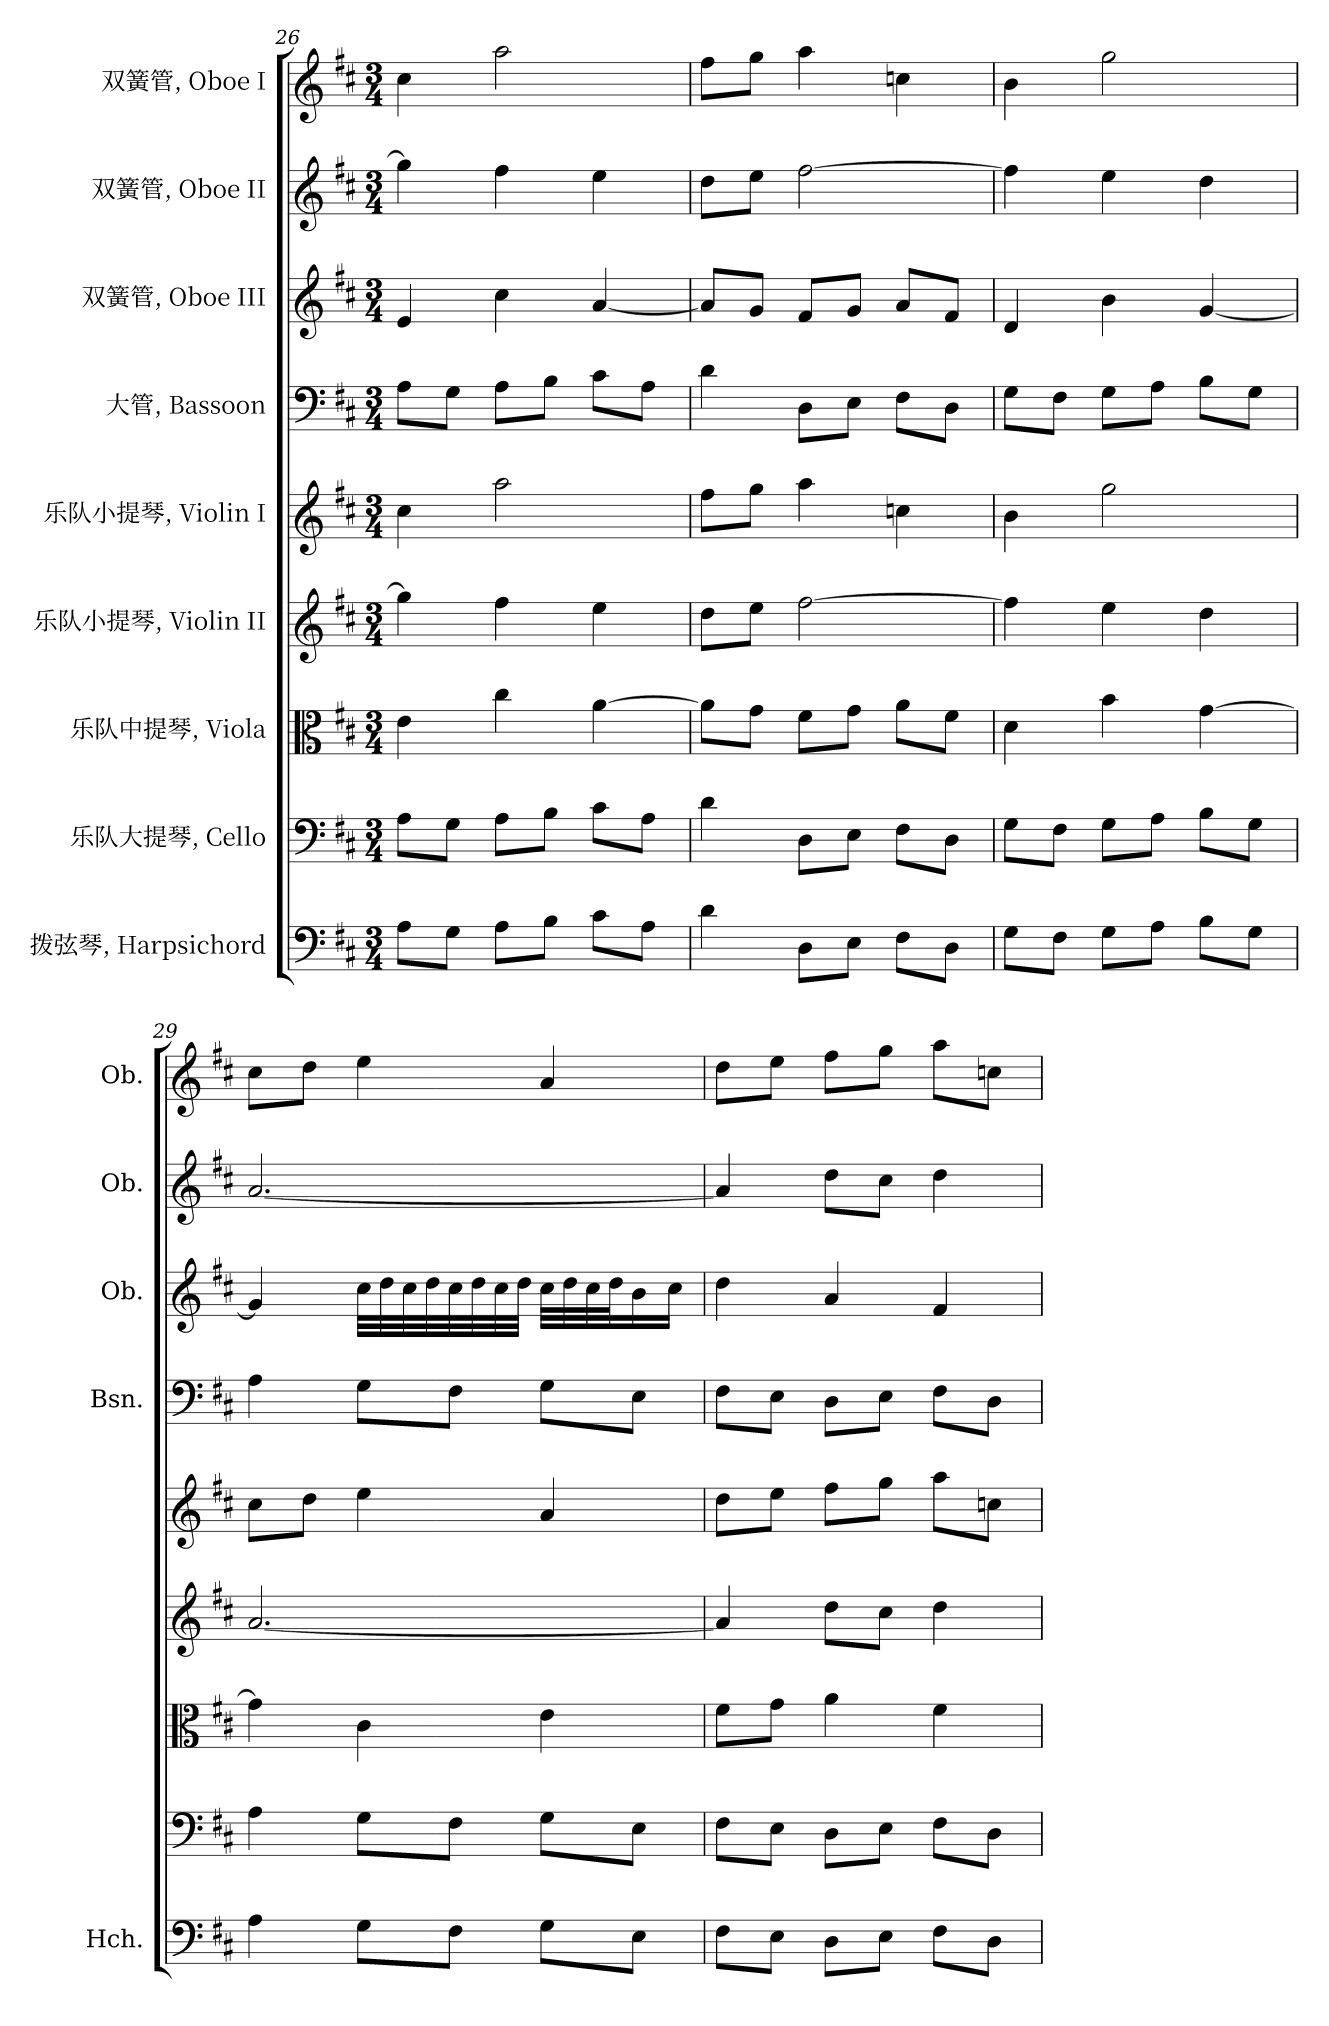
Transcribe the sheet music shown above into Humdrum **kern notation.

**kern	**kern	**kern	**kern	**kern	**kern	**kern	**kern	**kern
*part9	*part8	*part7	*part6	*part5	*part4	*part3	*part2	*part1
*staff9	*staff8	*staff7	*staff6	*staff5	*staff4	*staff3	*staff2	*staff1
*I"拨弦琴, Harpsichord	*I"乐队大提琴, Cello	*I"乐队中提琴, Viola	*I"乐队小提琴, Violin II	*I"乐队小提琴, Violin I	*I"大管, Bassoon	*I"双簧管, Oboe III	*I"双簧管, Oboe II	*I"双簧管, Oboe I
*I'Hch.	*	*	*	*	*I'Bsn.	*I'Ob.	*I'Ob.	*I'Ob.
!!LO:PB:g=z
*clefF4	*clefF4	*clefC3	*clefG2	*clefG2	*clefF4	*clefG2	*clefG2	*clefG2
*k[f#c#]	*k[f#c#]	*k[f#c#]	*k[f#c#]	*k[f#c#]	*k[f#c#]	*k[f#c#]	*k[f#c#]	*k[f#c#]
*M3/4	*M3/4	*M3/4	*M3/4	*M3/4	*M3/4	*M3/4	*M3/4	*M3/4
=26	=26	=26	=26	=26	=26	=26	=26	=26
8A\L	8A\L	4e\	4gg\]	4cc#\	8A\L	4e/	4gg\]	4cc#\
8G\J	8G\J	.	.	.	8G\J	.	.	.
8A\L	8A\L	4cc#\	4ff#\	2aa\	8A\L	4cc#\	4ff#\	2aa\
8B\J	8B\J	.	.	.	8B\J	.	.	.
8c#\L	8c#\L	[4a\	4ee\	.	8c#\L	[4a/	4ee\	.
8A\J	8A\J	.	.	.	8A\J	.	.	.
=27	=27	=27	=27	=27	=27	=27	=27	=27
4d\	4d\	8a\L]	8dd\L	8ff#\L	4d\	8a/L]	8dd\L	8ff#\L
.	.	8g\J	8ee\J	8gg\J	.	8g/J	8ee\J	8gg\J
8D\L	8D\L	8f#\L	[2ff#\	4aa\	8D\L	8f#/L	[2ff#\	4aa\
8E\J	8E\J	8g\J	.	.	8E\J	8g/J	.	.
8F#\L	8F#\L	8a\L	.	4ccn\	8F#\L	8a/L	.	4ccn\
8D\J	8D\J	8f#\J	.	.	8D\J	8f#/J	.	.
=28	=28	=28	=28	=28	=28	=28	=28	=28
8G\L	8G\L	4d\	4ff#\]	4b\	8G\L	4d/	4ff#\]	4b\
8F#\J	8F#\J	.	.	.	8F#\J	.	.	.
8G\L	8G\L	4b\	4ee\	2gg\	8G\L	4b\	4ee\	2gg\
8A\J	8A\J	.	.	.	8A\J	.	.	.
8B\L	8B\L	[4g\	4dd\	.	8B\L	[4g/	4dd\	.
8G\J	8G\J	.	.	.	8G\J	.	.	.
=29	=29	=29	=29	=29	=29	=29	=29	=29
4A\	4A\	4g\]	[2.a/	8cc#\L	4A\	4g/]	[2.a/	8cc#\L
.	.	.	.	8dd\J	.	.	.	8dd\J
8G\L	8G\L	4c#\	.	4ee\	8G\L	32cc#\LLL	.	4ee\
.	.	.	.	.	.	32dd\	.	.
.	.	.	.	.	.	32cc#\	.	.
.	.	.	.	.	.	32dd\	.	.
8F#\J	8F#\J	.	.	.	8F#\J	32cc#\	.	.
.	.	.	.	.	.	32dd\	.	.
.	.	.	.	.	.	32cc#\	.	.
.	.	.	.	.	.	32dd\JJJ	.	.
8G\L	8G\L	4e\	.	4a/	8G\L	32cc#\LLL	.	4a/
.	.	.	.	.	.	32dd\	.	.
.	.	.	.	.	.	32cc#\	.	.
.	.	.	.	.	.	32dd\J	.	.
8E\J	8E\J	.	.	.	8E\J	16b\	.	.
.	.	.	.	.	.	16cc#\JJ	.	.
=30	=30	=30	=30	=30	=30	=30	=30	=30
8F#\L	8F#\L	8f#\L	4a/]	8dd\L	8F#\L	4dd\	4a/]	8dd\L
8E\J	8E\J	8g\J	.	8ee\J	8E\J	.	.	8ee\J
8D\L	8D\L	4a\	8dd\L	8ff#\L	8D\L	4a/	8dd\L	8ff#\L
8E\J	8E\J	.	8cc#\J	8gg\J	8E\J	.	8cc#\J	8gg\J
8F#\L	8F#\L	4f#\	4dd\	8aa\L	8F#\L	4f#/	4dd\	8aa\L
8D\J	8D\J	.	.	8ccn\J	8D\J	.	.	8ccn\J
=	=	=	=	=	=	=	=	=
*-	*-	*-	*-	*-	*-	*-	*-	*-
